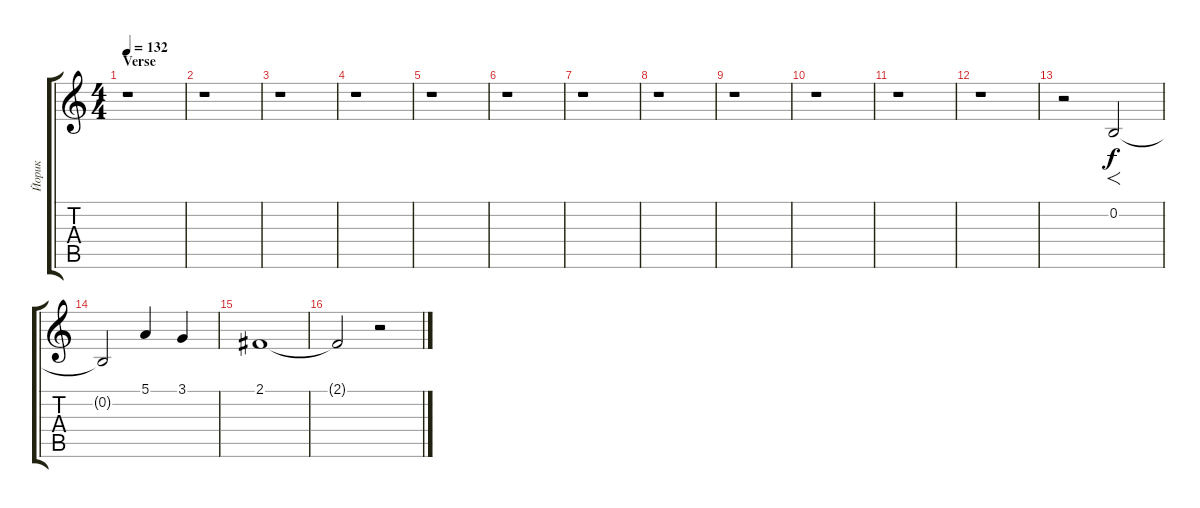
\track ("Йорик" "Йорик") {instrument violin}
\staff {score tabs}
\tuning (E4 B3 G3 D3 A2 E2) {hide}
\ts (4 4)
\section ("" "Verse ")
\tempo 132
\clef g2
\ks c
r.1{dy f} |
r.1 |
r.1 |
r.1 |
r.1 |
r.1 |
r.1 |
r.1 |
r.1 |
r.1 |
r.1 |
r.1 |
r.2 0.2.2{f} |
0.2{t}.2 5.1.4 3.1.4 |
2.1.1 |
2.1{t}.2 r.2
